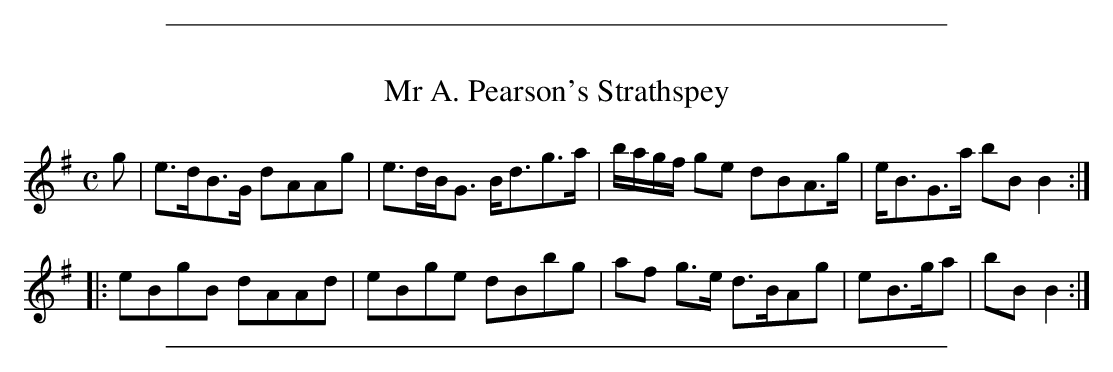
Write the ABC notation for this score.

X:1
T: Mr A. Pearson's Strathspey
M: C
L: 1/16
K: Em
g2 | e3dB3G d2A2A2g2 | e3dBG3 Bd3g3a | bagf g2e2 d2B2A3g | eB3G3a b2B2 B4 ::
e2B2g2B2 d2A2A2d2 | e2B2g2e2 d2B2b2g2 | a2f2 g3e d3BA2g2 | e2B3ga2 | b2B2 B4 :|
